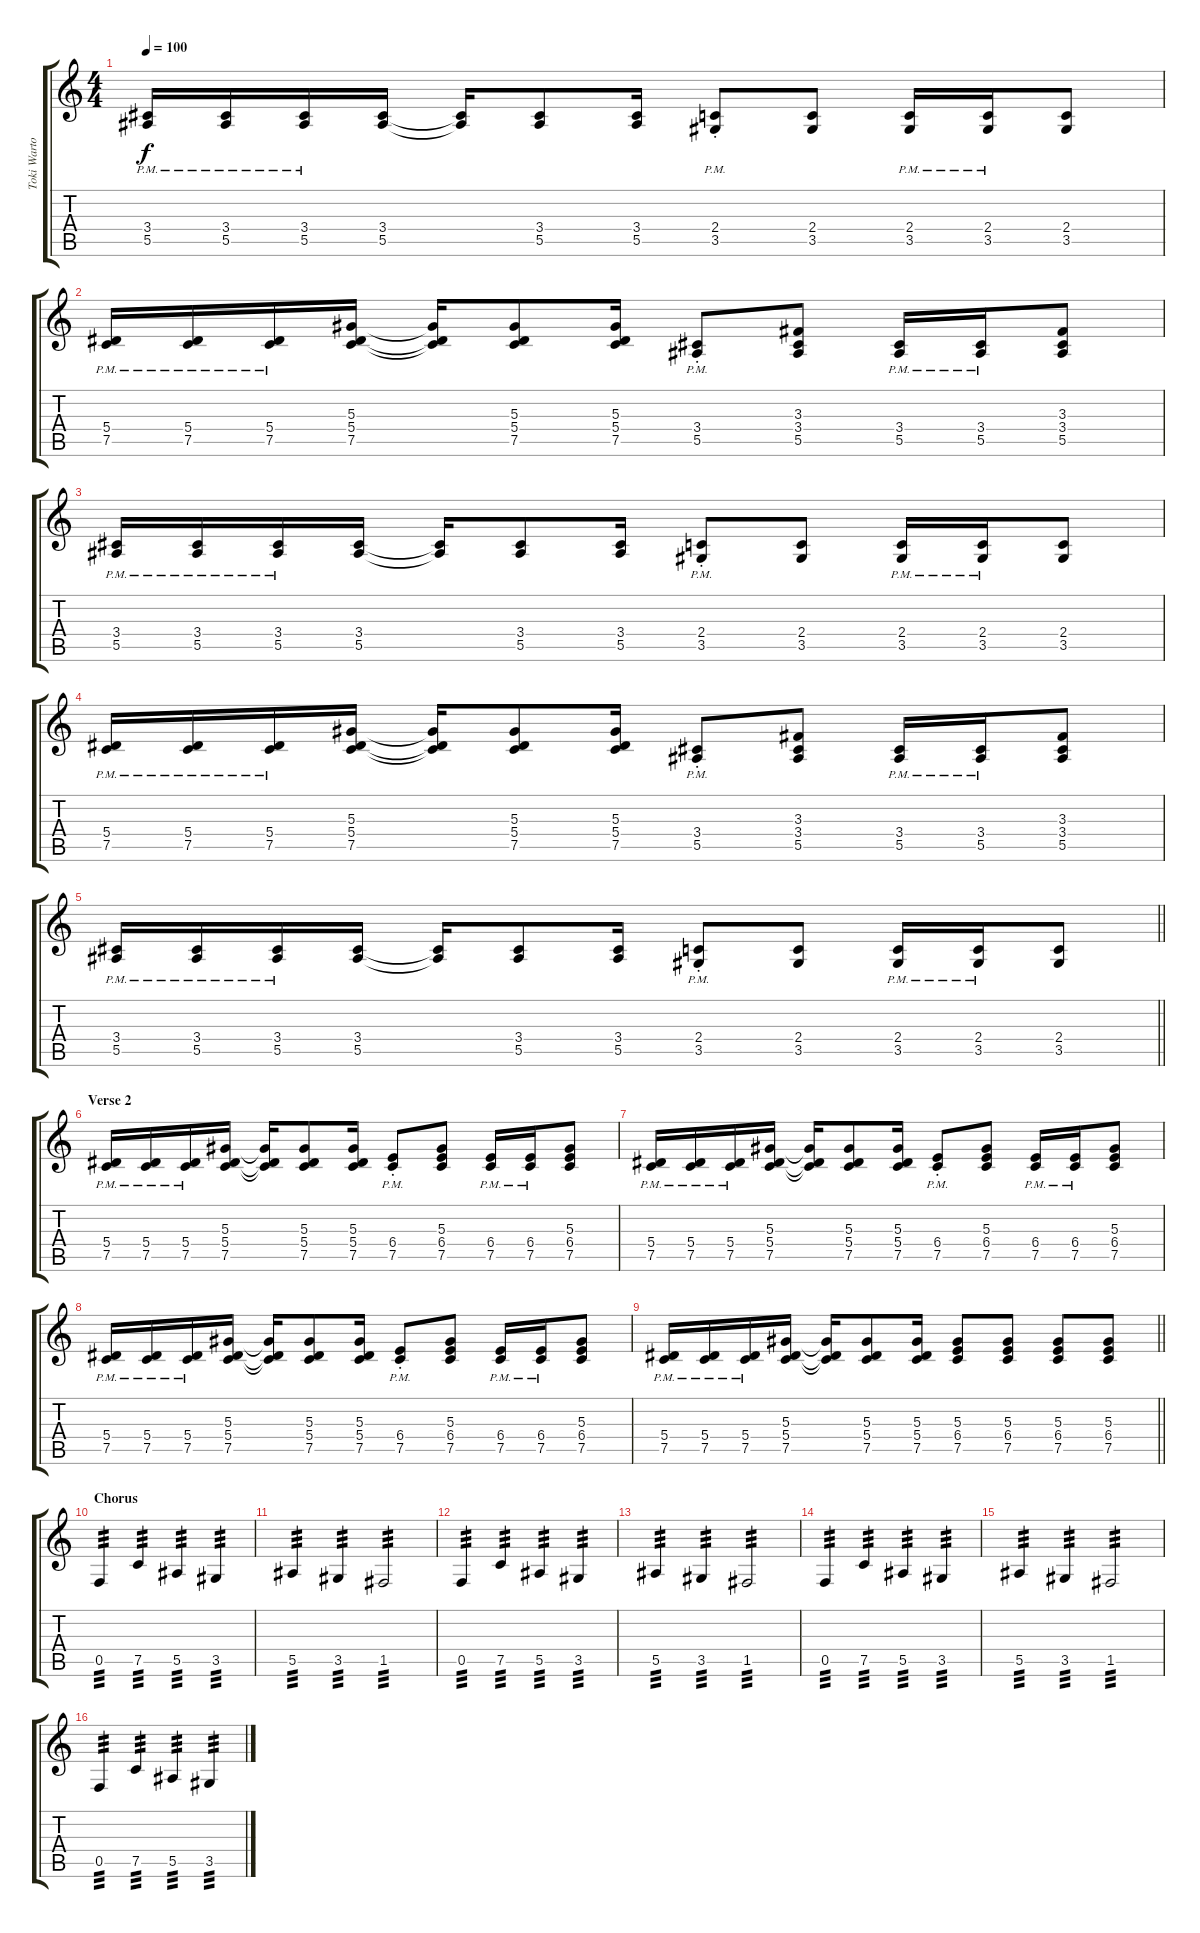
\track ("Toki Wartooth (Lead Guitar 2)" "Toki Warto") {instrument distortionguitar}
\staff {score tabs}
\tuning (C4 G3 Eb3 Bb2 F2 C2) {hide}
\ts (4 4)
\tempo 100
\clef g2
\ks c
(3.4{pm} 5.5{pm}).16{dy f} (3.4{pm} 5.5{pm}).16 (3.4{pm} 5.5{pm}).16 (3.4 5.5).16 (3.4{t} 5.5{t}).16 (3.4 5.5).8 (3.4 5.5).16 (2.4{pm st} 3.5{pm st}).8 (2.4 3.5).8 (2.4{pm} 3.5{pm}).16 (2.4{pm} 3.5{pm}).16 (2.4 3.5).8 |
(5.4{pm} 7.5{pm}).16 (5.4{pm} 7.5{pm}).16 (5.4{pm} 7.5{pm}).16 (5.3 5.4 7.5).16 (5.3{t} 5.4{t} 7.5{t}).16 (5.3 5.4 7.5).8 (5.3 5.4 7.5).16 (3.4{pm st} 5.5{pm st}).8 (3.3 3.4 5.5).8 (3.4{pm} 5.5{pm}).16 (3.4{pm} 5.5{pm}).16 (3.3 3.4 5.5).8 |
(3.4{pm} 5.5{pm}).16 (3.4{pm} 5.5{pm}).16 (3.4{pm} 5.5{pm}).16 (3.4 5.5).16 (3.4{t} 5.5{t}).16 (3.4 5.5).8 (3.4 5.5).16 (2.4{pm st} 3.5{pm st}).8 (2.4 3.5).8 (2.4{pm} 3.5{pm}).16 (2.4{pm} 3.5{pm}).16 (2.4 3.5).8 |
(5.4{pm} 7.5{pm}).16 (5.4{pm} 7.5{pm}).16 (5.4{pm} 7.5{pm}).16 (5.3 5.4 7.5).16 (5.3{t} 5.4{t} 7.5{t}).16 (5.3 5.4 7.5).8 (5.3 5.4 7.5).16 (3.4{pm st} 5.5{pm st}).8 (3.3 3.4 5.5).8 (3.4{pm} 5.5{pm}).16 (3.4{pm} 5.5{pm}).16 (3.3 3.4 5.5).8 |
\barLineRight lightlight
(3.4{pm} 5.5{pm}).16 (3.4{pm} 5.5{pm}).16 (3.4{pm} 5.5{pm}).16 (3.4 5.5).16 (3.4{t} 5.5{t}).16 (3.4 5.5).8 (3.4 5.5).16 (2.4{pm st} 3.5{pm st}).8 (2.4 3.5).8 (2.4{pm} 3.5{pm}).16 (2.4{pm} 3.5{pm}).16 (2.4 3.5).8 |
\section ("" "Verse 2")
(5.4{pm} 7.5{pm}).16 (5.4{pm} 7.5{pm}).16 (5.4{pm} 7.5{pm}).16 (5.3 5.4 7.5).16 (5.3{t} 5.4{t} 7.5{t}).16 (5.3 5.4 7.5).8 (5.3 5.4 7.5).16 (6.4{pm st} 7.5{pm st}).8 (5.3 6.4 7.5).8 (6.4{pm} 7.5{pm}).16 (6.4{pm} 7.5{pm}).16 (5.3 6.4 7.5).8 |
(5.4{pm} 7.5{pm}).16 (5.4{pm} 7.5{pm}).16 (5.4{pm} 7.5{pm}).16 (5.3 5.4 7.5).16 (5.3{t} 5.4{t} 7.5{t}).16 (5.3 5.4 7.5).8 (5.3 5.4 7.5).16 (6.4{pm st} 7.5{pm st}).8 (5.3 6.4 7.5).8 (6.4{pm} 7.5{pm}).16 (6.4{pm} 7.5{pm}).16 (5.3 6.4 7.5).8 |
(5.4{pm} 7.5{pm}).16 (5.4{pm} 7.5{pm}).16 (5.4{pm} 7.5{pm}).16 (5.3 5.4 7.5).16 (5.3{t} 5.4{t} 7.5{t}).16 (5.3 5.4 7.5).8 (5.3 5.4 7.5).16 (6.4{pm st} 7.5{pm st}).8 (5.3 6.4 7.5).8 (6.4{pm} 7.5{pm}).16 (6.4{pm} 7.5{pm}).16 (5.3 6.4 7.5).8 |
\barLineRight lightlight
(5.4{pm} 7.5{pm}).16 (5.4{pm} 7.5{pm}).16 (5.4{pm} 7.5{pm}).16 (5.3 5.4 7.5).16 (5.3{t} 5.4{t} 7.5{t}).16 (5.3 5.4 7.5).8 (5.3 5.4 7.5).16 (5.3 6.4 7.5).8 (5.3 6.4 7.5).8 (5.3 6.4 7.5).8 (5.3 6.4 7.5).8 |
\section ("" "Chorus")
0.5.4{tp 3} 7.5.4{tp 3} 5.5.4{tp 3} 3.5.4{tp 3} |
5.5.4{tp 3} 3.5.4{tp 3} 1.5.2{tp 3} |
0.5.4{tp 3} 7.5.4{tp 3} 5.5.4{tp 3} 3.5.4{tp 3} |
5.5.4{tp 3} 3.5.4{tp 3} 1.5.2{tp 3} |
0.5.4{tp 3} 7.5.4{tp 3} 5.5.4{tp 3} 3.5.4{tp 3} |
5.5.4{tp 3} 3.5.4{tp 3} 1.5.2{tp 3} |
0.5.4{tp 3} 7.5.4{tp 3} 5.5.4{tp 3} 3.5.4{tp 3}
